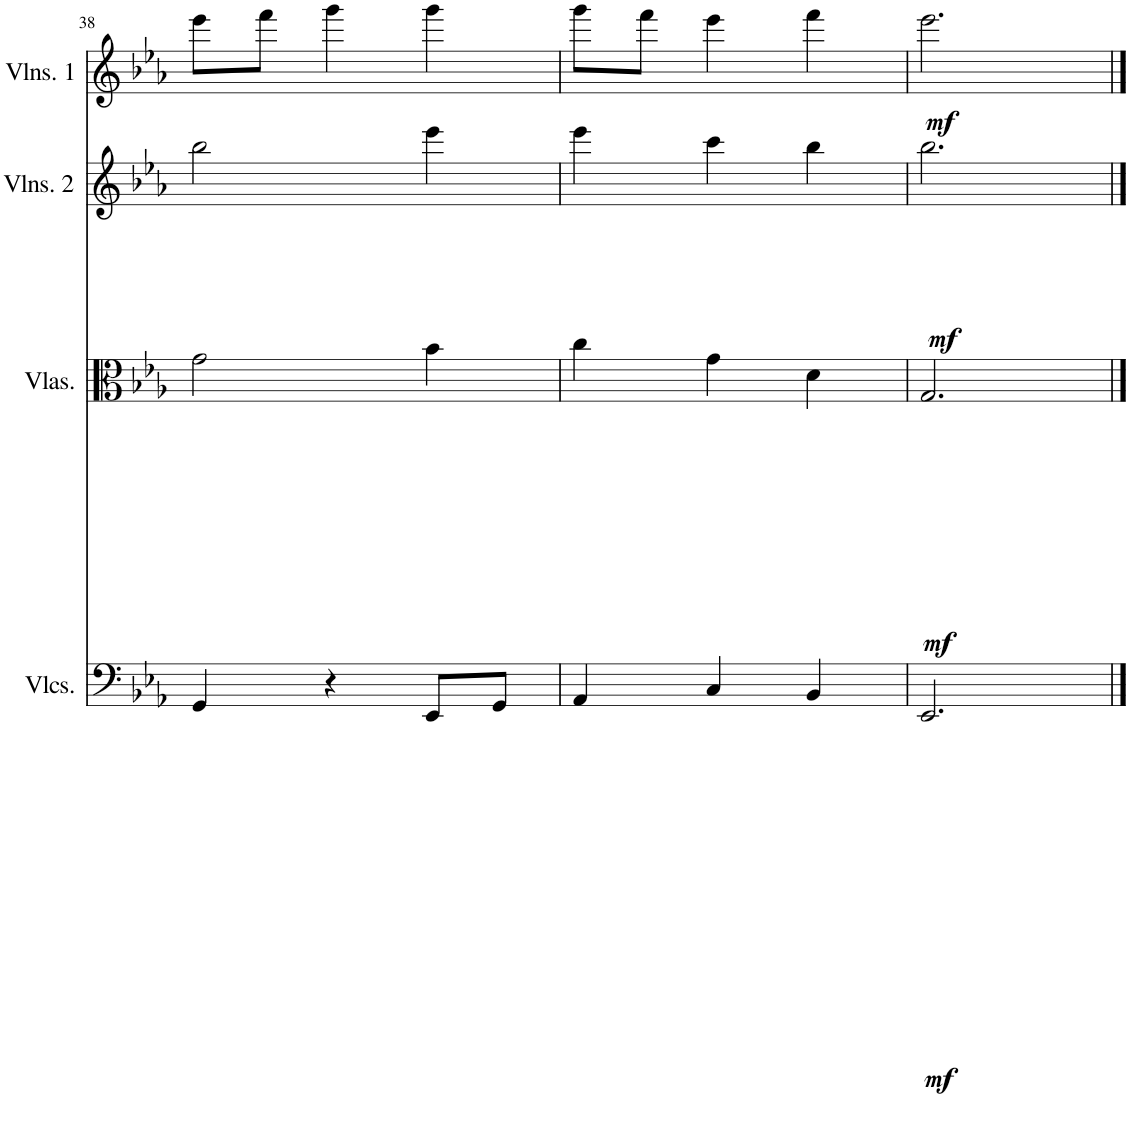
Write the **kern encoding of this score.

**kern	**dynam	**kern	**dynam	**kern	**dynam	**kern	**dynam
*part4	*part4	*part3	*part3	*part2	*part2	*part1	*part1
*staff4	*staff4	*staff3	*staff3	*staff2	*staff2	*staff1	*staff1
*I"Violoncellos	*	*I"Violas	*	*I"Violins 2	*	*I"Violins 1	*
*I'Vlcs.	*	*I'Vlas.	*	*I'Vlns. 2	*	*I'Vlns. 1	*
!!LO:PB:g=z
*clefF4	*	*clefC3	*	*clefG2	*	*clefG2	*
*k[b-e-a-]	*	*k[b-e-a-]	*	*k[b-e-a-]	*	*k[b-e-a-]	*
*M3/4	*	*M3/4	*	*M3/4	*	*M3/4	*
=38	=38	=38	=38	=38	=38	=38	=38
4GG/	.	2g\	.	2bb-\	.	8eee-\L	.
.	.	.	.	.	.	8fff\J	.
4r	.	.	.	.	.	4ggg\	.
8EE-/L	.	4b-\	.	4eee-\	.	4ggg\	.
8GG/J	.	.	.	.	.	.	.
=39	=39	=39	=39	=39	=39	=39	=39
4AA-/	.	4cc\	.	4eee-\	.	8ggg\L	.
.	.	.	.	.	.	8fff\J	.
4C/	.	4g\	.	4ccc\	.	4eee-\	.
4BB-/	.	4d\	.	4bb-\	.	4fff\	.
=40	=40	=40	=40	=40	=40	=40	=40
!	!LO:DY:b	!	!LO:DY:b	!	!LO:DY:b	!	!LO:DY:b
2.EE-/	mf	2.G/	mf	2.bb-\	mf	2.eee-\	mf
==	==	==	==	==	==	==	==
*-	*-	*-	*-	*-	*-	*-	*-
